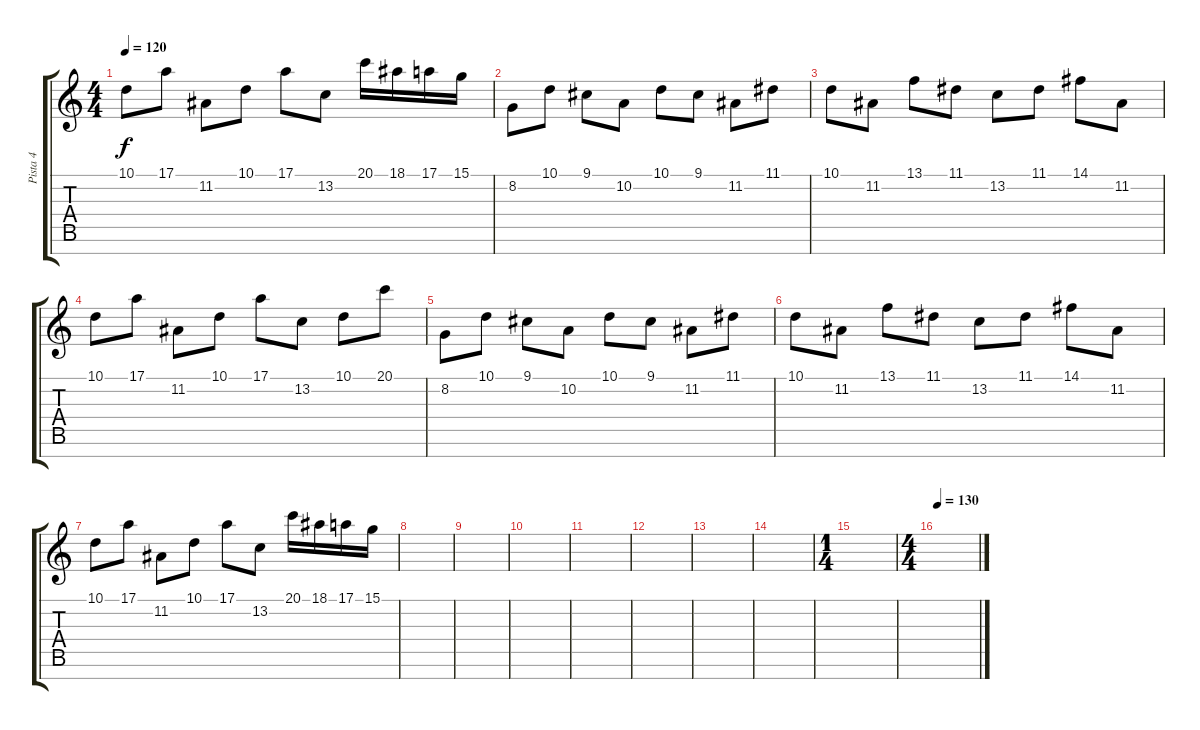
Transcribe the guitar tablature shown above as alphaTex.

\track ("Pista 4" "Pista 4") {instrument acousticgrandpiano}
\staff {score tabs}
\tuning (E4 B3 G3 D3 A2 E2 B1) {hide}
\ts (4 4)
\tempo 120
\clef g2
\ks c
10.1.8{dy f} 17.1.8 11.2.8 10.1.8 17.1.8 13.2.8 20.1.16 18.1.16 17.1.16 15.1.16 |
8.2.8 10.1.8 9.1.8 10.2.8 10.1.8 9.1.8 11.2.8 11.1.8 |
10.1.8 11.2.8 13.1.8 11.1.8 13.2.8 11.1.8 14.1.8 11.2.8 |
10.1.8 17.1.8 11.2.8 10.1.8 17.1.8 13.2.8 10.1.8 20.1.8 |
8.2.8 10.1.8 9.1.8 10.2.8 10.1.8 9.1.8 11.2.8 11.1.8 |
10.1.8 11.2.8 13.1.8 11.1.8 13.2.8 11.1.8 14.1.8 11.2.8 |
10.1.8 17.1.8 11.2.8 10.1.8 17.1.8 13.2.8 20.1.16 18.1.16 17.1.16 15.1.16 |
|
|
|
|
|
|
|
\ts (1 4)
|
\ts (4 4)
\tempo 130
